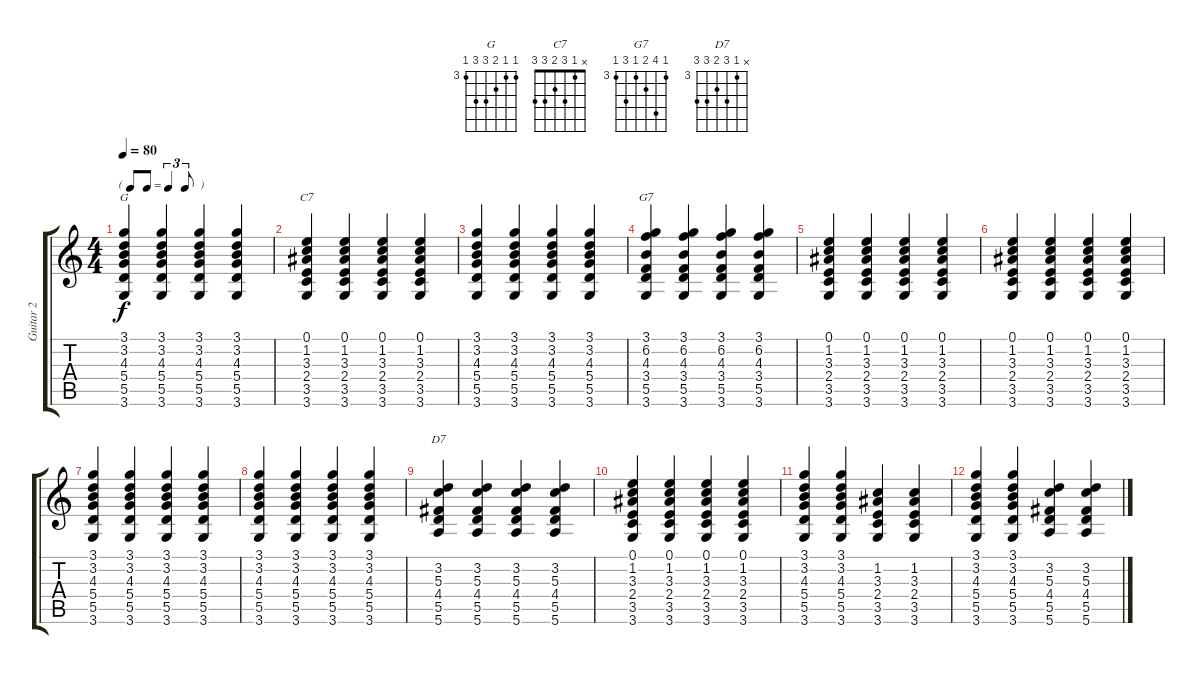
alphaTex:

\track ("Guitar 2" "Guitar 2") {instrument electricguitarmuted}
\staff {score tabs}
\tuning (E4 B3 G3 D3 A2 E2) {hide}
\chord ("G" 3 3 4 5 5 3) {firstfret 3}
\chord ("C7" x 1 3 2 3 3)
\chord ("G7" 3 6 4 3 5 3) {firstfret 3}
\chord ("D7" x 3 5 4 5 5) {firstfret 3}
\ts (4 4)
\tf triplet8th
\tempo 80
\clef g2
\ks c
(3.1 3.2 4.3 5.4 5.5 3.6).4{ch "G" dy f} (3.1 3.2 4.3 5.4 5.5 3.6).4 (3.1 3.2 4.3 5.4 5.5 3.6).4 (3.1 3.2 4.3 5.4 5.5 3.6).4 |
(0.1 1.2 3.3 2.4 3.5 3.6).4{ch "C7"} (0.1 1.2 3.3 2.4 3.5 3.6).4 (0.1 1.2 3.3 2.4 3.5 3.6).4 (0.1 1.2 3.3 2.4 3.5 3.6).4 |
(3.1 3.2 4.3 5.4 5.5 3.6).4 (3.1 3.2 4.3 5.4 5.5 3.6).4 (3.1 3.2 4.3 5.4 5.5 3.6).4 (3.1 3.2 4.3 5.4 5.5 3.6).4 |
(3.1 6.2 4.3 3.4 5.5 3.6).4{ch "G7"} (3.1 6.2 4.3 3.4 5.5 3.6).4 (3.1 6.2 4.3 3.4 5.5 3.6).4 (3.1 6.2 4.3 3.4 5.5 3.6).4 |
(0.1 1.2 3.3 2.4 3.5 3.6).4 (0.1 1.2 3.3 2.4 3.5 3.6).4 (0.1 1.2 3.3 2.4 3.5 3.6).4 (0.1 1.2 3.3 2.4 3.5 3.6).4 |
(0.1 1.2 3.3 2.4 3.5 3.6).4 (0.1 1.2 3.3 2.4 3.5 3.6).4 (0.1 1.2 3.3 2.4 3.5 3.6).4 (0.1 1.2 3.3 2.4 3.5 3.6).4 |
(3.1 3.2 4.3 5.4 5.5 3.6).4 (3.1 3.2 4.3 5.4 5.5 3.6).4 (3.1 3.2 4.3 5.4 5.5 3.6).4 (3.1 3.2 4.3 5.4 5.5 3.6).4 |
(3.1 3.2 4.3 5.4 5.5 3.6).4 (3.1 3.2 4.3 5.4 5.5 3.6).4 (3.1 3.2 4.3 5.4 5.5 3.6).4 (3.1 3.2 4.3 5.4 5.5 3.6).4 |
(3.2 5.3 4.4 5.5 5.6).4{ch "D7"} (3.2 5.3 4.4 5.5 5.6).4 (3.2 5.3 4.4 5.5 5.6).4 (3.2 5.3 4.4 5.5 5.6).4 |
(0.1 1.2 3.3 2.4 3.5 3.6).4 (0.1 1.2 3.3 2.4 3.5 3.6).4 (0.1 1.2 3.3 2.4 3.5 3.6).4 (0.1 1.2 3.3 2.4 3.5 3.6).4 |
(3.1 3.2 4.3 5.4 5.5 3.6).4 (3.1 3.2 4.3 5.4 5.5 3.6).4 (1.2 3.3 2.4 3.5 3.6).4 (1.2 3.3 2.4 3.5 3.6).4 |
(3.1 3.2 4.3 5.4 5.5 3.6).4 (3.1 3.2 4.3 5.4 5.5 3.6).4 (3.2 5.3 4.4 5.5 5.6).4 (3.2 5.3 4.4 5.5 5.6).4
